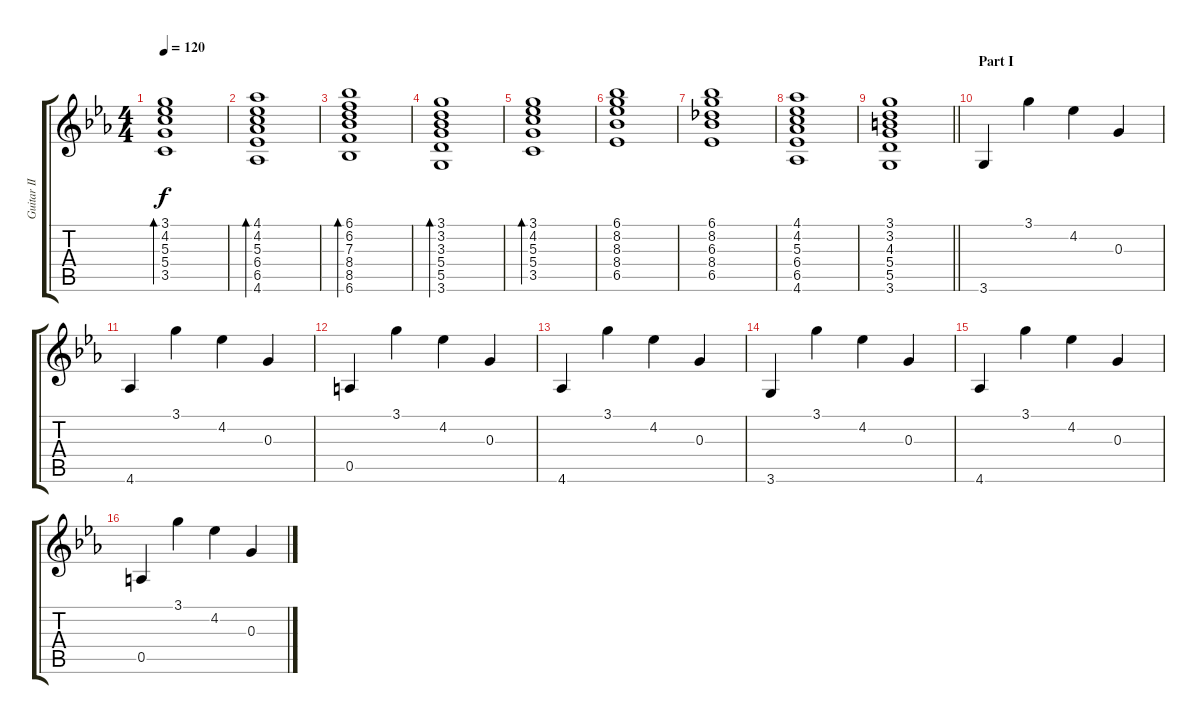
\track ("Guitar II" "Guitar II") {instrument distortionguitar}
\staff {score tabs}
\tuning (E4 B3 G3 D3 A2 E2) {hide}
\ts (4 4)
\tempo 120
\clef g2
\ks eb
(3.1 4.2 5.3 5.4 3.5).1{bd 120 dy f} |
(4.1 4.2 5.3 6.4 6.5 4.6).1{bd 120} |
(6.1 6.2 7.3 8.4 8.5 6.6).1{bd 120} |
(3.1 3.2 3.3 5.4 5.5 3.6).1{bd 120} |
(3.1 4.2 5.3 5.4 3.5).1{bd 120} |
(6.1 8.2 8.3 8.4 6.5).1 |
(6.1 8.2 6.3 8.4 6.5).1 |
(4.1 4.2 5.3 6.4 6.5 4.6).1 |
\barLineRight lightlight
(3.1 3.2 4.3 5.4 5.5 3.6).1 |
\section ("" "Part I")
3.6.4 3.1.4 4.2.4 0.3.4 |
4.6.4 3.1.4 4.2.4 0.3.4 |
0.5.4 3.1.4 4.2.4 0.3.4 |
4.6.4 3.1.4 4.2.4 0.3.4 |
3.6.4 3.1.4 4.2.4 0.3.4 |
4.6.4 3.1.4 4.2.4 0.3.4 |
0.5.4 3.1.4 4.2.4 0.3.4
